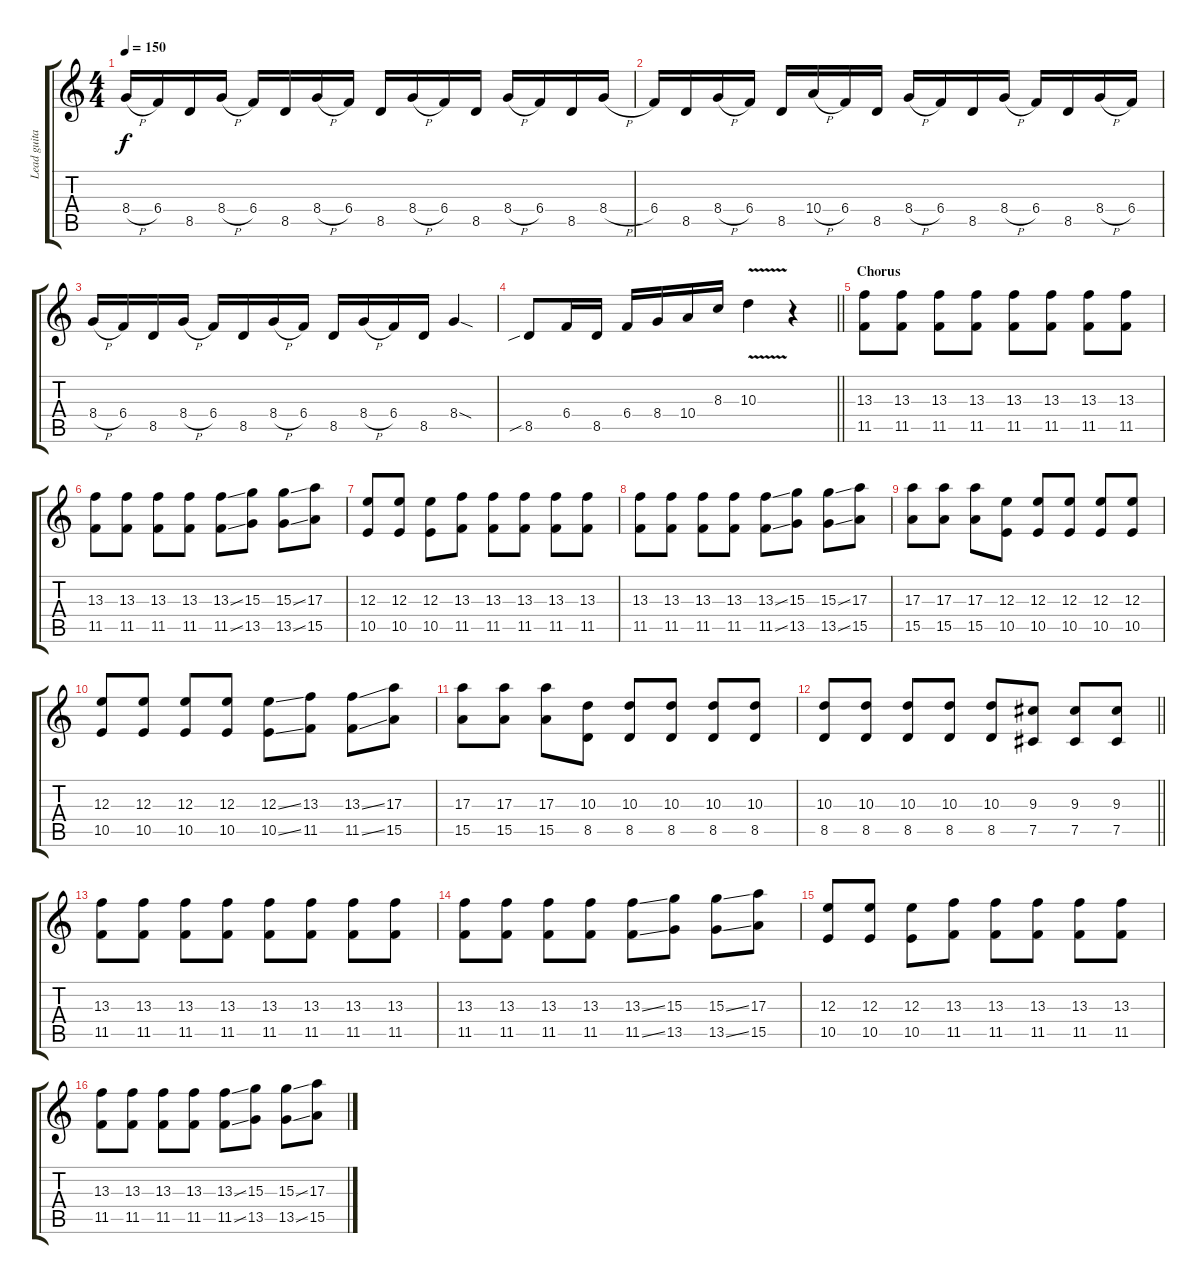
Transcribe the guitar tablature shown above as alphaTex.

\track ("Lead guitar" "Lead guita") {instrument distortionguitar}
\staff {score tabs}
\tuning (Db4 Ab3 E3 B2 Gb2 B1) {hide}
\ts (4 4)
\tempo 150
\clef g2
\ks c
8.4{h}.16{dy f} 6.4.16 8.5.16 8.4{h}.16 6.4.16 8.5.16 8.4{h}.16 6.4.16 8.5.16 8.4{h}.16 6.4.16 8.5.16 8.4{h}.16 6.4.16 8.5.16 8.4{h}.16 |
6.4.16 8.5.16 8.4{h}.16 6.4.16 8.5.16 10.4{h}.16 6.4.16 8.5.16 8.4{h}.16 6.4.16 8.5.16 8.4{h}.16 6.4.16 8.5.16 8.4{h}.16 6.4.16 |
8.4{h}.16 6.4.16 8.5.16 8.4{h}.16 6.4.16 8.5.16 8.4{h}.16 6.4.16 8.5.16 8.4{h}.16 6.4.16 8.5.16 8.4{sod}.4 |
\barLineRight lightlight
8.5{sib}.8 6.4.16 8.5.16 6.4.16 8.4.16 10.4.16 8.3.16 10.3{v}.4 r.4 |
\section ("" "Chorus")
(13.3 11.5).8 (13.3 11.5).8 (13.3 11.5).8 (13.3 11.5).8 (13.3 11.5).8 (13.3 11.5).8 (13.3 11.5).8 (13.3 11.5).8 |
(13.3 11.5).8 (13.3 11.5).8 (13.3 11.5).8 (13.3 11.5).8 (13.3{ss} 11.5{ss}).8 (15.3 13.5).8 (15.3{ss} 13.5{ss}).8 (17.3 15.5).8 |
(12.3 10.5).8 (12.3 10.5).8 (12.3 10.5).8 (13.3 11.5).8 (13.3 11.5).8 (13.3 11.5).8 (13.3 11.5).8 (13.3 11.5).8 |
(13.3 11.5).8 (13.3 11.5).8 (13.3 11.5).8 (13.3 11.5).8 (13.3{ss} 11.5{ss}).8 (15.3 13.5).8 (15.3{ss} 13.5{ss}).8 (17.3 15.5).8 |
(17.3 15.5).8 (17.3 15.5).8 (17.3 15.5).8 (12.3 10.5).8 (12.3 10.5).8 (12.3 10.5).8 (12.3 10.5).8 (12.3 10.5).8 |
(12.3 10.5).8 (12.3 10.5).8 (12.3 10.5).8 (12.3 10.5).8 (12.3{ss} 10.5{ss}).8 (13.3 11.5).8 (13.3{ss} 11.5{ss}).8 (17.3 15.5).8 |
(17.3 15.5).8 (17.3 15.5).8 (17.3 15.5).8 (10.3 8.5).8 (10.3 8.5).8 (10.3 8.5).8 (10.3 8.5).8 (10.3 8.5).8 |
\barLineRight lightlight
(10.3 8.5).8 (10.3 8.5).8 (10.3 8.5).8 (10.3 8.5).8 (10.3 8.5).8 (9.3 7.5).8 (9.3 7.5).8 (9.3 7.5).8 |
\section ("" "")
(13.3 11.5).8 (13.3 11.5).8 (13.3 11.5).8 (13.3 11.5).8 (13.3 11.5).8 (13.3 11.5).8 (13.3 11.5).8 (13.3 11.5).8 |
(13.3 11.5).8 (13.3 11.5).8 (13.3 11.5).8 (13.3 11.5).8 (13.3{ss} 11.5{ss}).8 (15.3 13.5).8 (15.3{ss} 13.5{ss}).8 (17.3 15.5).8 |
(12.3 10.5).8 (12.3 10.5).8 (12.3 10.5).8 (13.3 11.5).8 (13.3 11.5).8 (13.3 11.5).8 (13.3 11.5).8 (13.3 11.5).8 |
(13.3 11.5).8 (13.3 11.5).8 (13.3 11.5).8 (13.3 11.5).8 (13.3{ss} 11.5{ss}).8 (15.3 13.5).8 (15.3{ss} 13.5{ss}).8 (17.3 15.5).8
